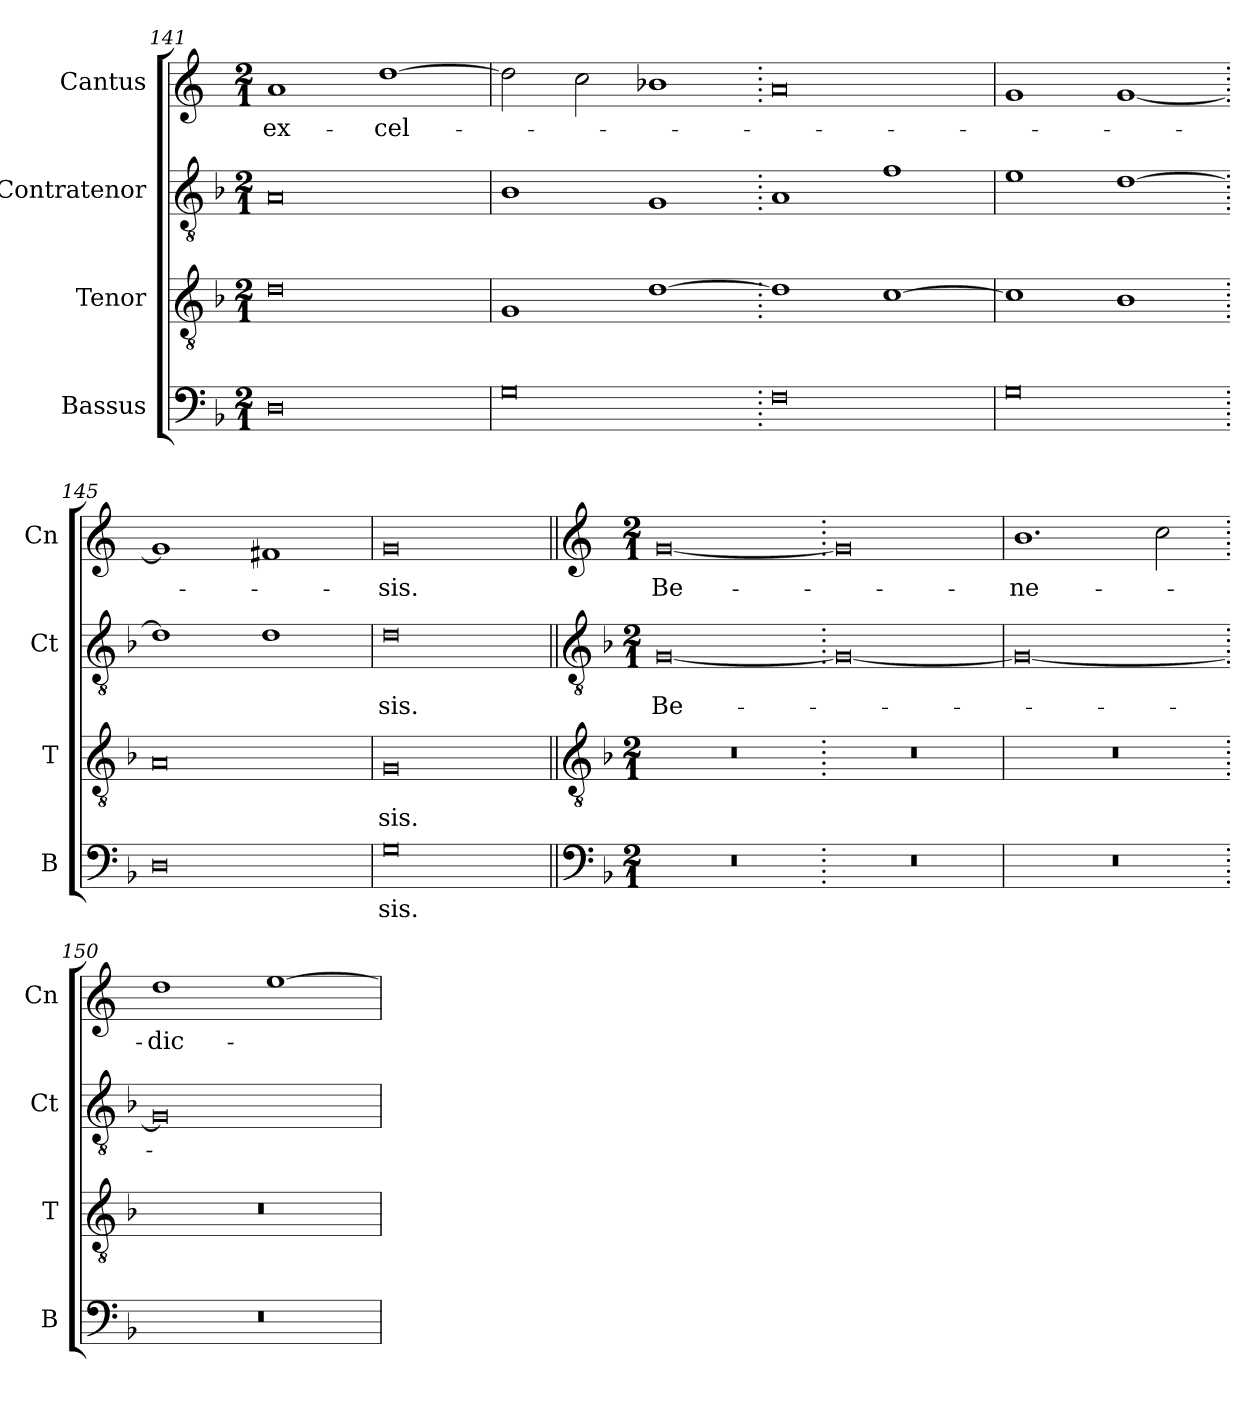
**kern	**text	**kern	**text	**kern	**text	**kern	**text
*part4	*part4	*part3	*part3	*part2	*part2	*part1	*part1
*staff4	*staff4	*staff3	*staff3	*staff2	*staff2	*staff1	*staff1
*I"Bassus	*	*I"Tenor	*	*I"Contratenor	*	*I"Cantus	*
*I'B	*	*I'T	*	*I'Ct	*	*I'Cn	*
*clefF4	*	*clefGv2	*	*clefGv2	*	*clefG2	*
*k[b-]	*	*k[b-]	*	*k[b-]	*	*k[]	*
*M2/1	*	*M2/1	*	*M2/1	*	*M2/1	*
=141	=141	=141	=141	=141	=141	=141	=141
0D	.	0d	.	0A	.	1a	ex-
.	.	.	.	.	.	[1dd	-cel-
=142	=142	=142	=142	=142	=142	=142	=142
0G	.	1G	.	1B-	.	2dd\]	.
.	.	.	.	.	.	2cc\	.
.	.	[1d	.	1G	.	1b-X	.
=143.	=143.	=143.	=143.	=143.	=143.	=143.	=143.
0F	.	1d]	.	1A	.	0a	.
.	.	[1c	.	1f	.	.	.
=144	=144	=144	=144	=144	=144	=144	=144
0G	.	1c]	.	1e	.	1g	.
.	.	1B-	.	[1d	.	[1g	.
=145.	=145.	=145.	=145.	=145.	=145.	=145.	=145.
0D	.	0A	.	1d]	.	1g]	.
.	.	.	.	1d	.	1f#X	.
=146	=146	=146	=146	=146	=146	=146	=146
0G	-sis.	0G	-sis.	0d	-sis.	0g	-sis.
!!LO:LB:g=z
=147||	=147||	=147||	=147||	=147||	=147||	=147||	=147||
*clefF4	*	*clefGv2	*	*clefGv2	*	*clefG2	*
*k[b-]	*	*k[b-]	*	*k[b-]	*	*k[]	*
*M2/1	*	*M2/1	*	*M2/1	*	*M2/1	*
*	*	*	*	*	*	*MM480	*
0r	.	0r	.	[0G	Be-	[0g	Be-
=148.	=148.	=148.	=148.	=148.	=148.	=148.	=148.
0r	.	0r	.	0G_	.	0g]	.
=149	=149	=149	=149	=149	=149	=149	=149
0r	.	0r	.	0G_	.	1.b	-ne-
.	.	.	.	.	.	2cc\	.
=150.	=150.	=150.	=150.	=150.	=150.	=150.	=150.
0r	.	0r	.	0G]	.	1dd	-dic-
.	.	.	.	.	.	[1ee	.
=	=	=	=	=	=	=	=
*-	*-	*-	*-	*-	*-	*-	*-
